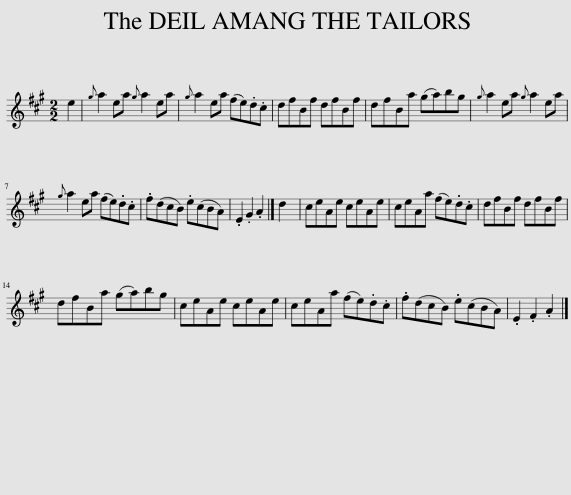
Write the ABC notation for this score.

X:1
L:1/8
M:2/2
I:linebreak $
K:A
V:1 treble
V:1
 e2 |{g} a2 ea{g} a2 ea |{g} a2 ea (fe).d.c | dfBf dfBf | dfBa (ga)bg | %5
{g} a2 ea{g} a2 ea |${g} a2 ea (fe).d.c | .f(dcB) .e(cBA) | .E2 .G2 .A2 |] d2 | %10
 ceAe ceAe | ceAa (fe).d.c | dfBf dfBf |$ dfBa (ga)bg | ceAe ceAe | %15
 ceAa (fe).d.c | .f(dcB) .e(cBA) | .E2 .F2 .A2 |] %18
